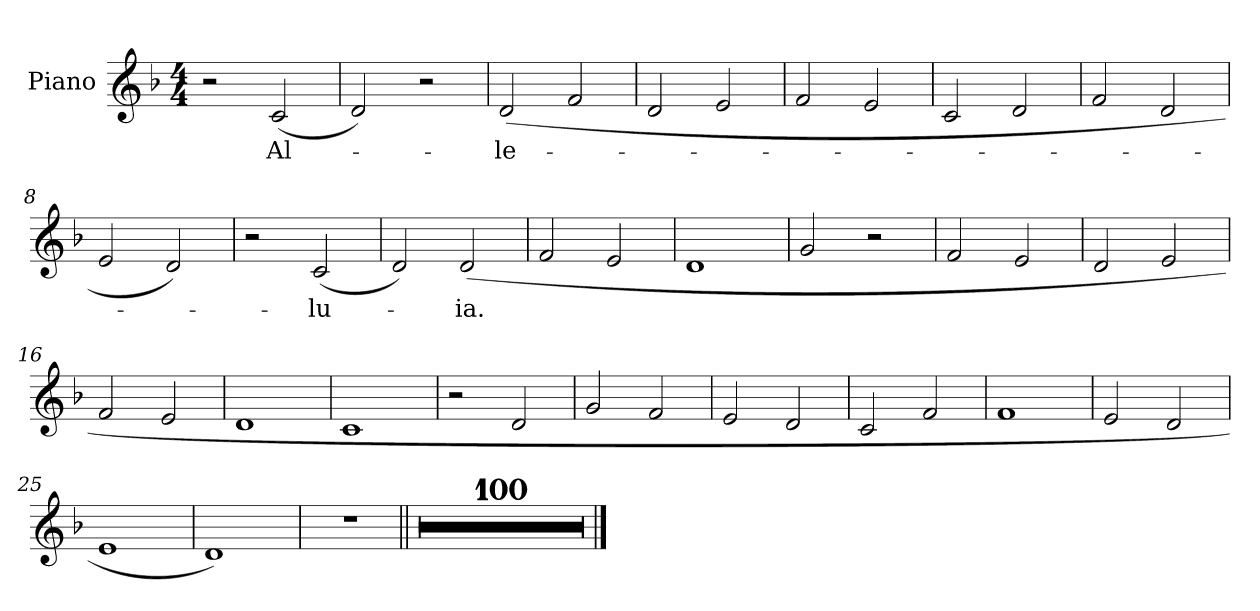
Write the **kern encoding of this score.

**kern	**text
*part1	*part1
*staff1	*staff1
*I"Piano	*
*I'Pno.	*
*clefG2	*
*k[b-]	*
*M4/4	*
=1	=1
2r	.
(>2c/	Al-
=2	=2
2d/)	.
2r	.
=3	=3
(>2d/	-le-
2f/	.
=4	=4
2d/	.
2e/	.
=5	=5
2f/	.
2e/	.
=6	=6
2c/	.
2d/	.
=7	=7
2f/	.
2d/	.
=8	=8
2e/	.
2d/)	.
=9	=9
2r	.
(>2c/	-lu-
=10	=10
2d/)	.
(>2d/	-ia.
!!LO:LB:g=z
=11	=11
2f/	.
2e/	.
=12	=12
1d	.
=13	=13
2g/	.
2r	.
=14	=14
2f/	.
2e/	.
=15	=15
2d/	.
2e/	.
=16	=16
2f/	.
2e/	.
=17	=17
1d	.
=18	=18
1c	.
=19	=19
2r	.
2d/	.
=20	=20
2g/	.
2f/	.
=21	=21
2e/	.
2d/	.
!!LO:LB:g=z
=22	=22
2c/	.
2f/	.
=23	=23
1f	.
=24	=24
2e/	.
2d/	.
=25	=25
1e	.
=26	=26
1d)	.
=27	=27
1r	.
=28||	=28||
1r	.
=29	=29
1r	.
=30	=30
1r	.
=31	=31
1r	.
=32	=32
1r	.
=33	=33
1r	.
!!LO:LB:g=z
=34	=34
1r	.
=35	=35
1r	.
=36	=36
1r	.
=37	=37
1r	.
=38	=38
1r	.
=39	=39
1r	.
=40	=40
1r	.
=41	=41
1r	.
=42	=42
1r	.
=43	=43
1r	.
=44	=44
1r	.
=45	=45
1r	.
!!LO:LB:g=z
=46	=46
1r	.
=47	=47
1r	.
=48	=48
1r	.
=49	=49
1r	.
=50	=50
1r	.
=51	=51
1r	.
=52	=52
1r	.
=53	=53
1r	.
=54	=54
1r	.
=55	=55
1r	.
=56	=56
1r	.
=57	=57
1r	.
!!LO:LB:g=z
=58	=58
1r	.
=59	=59
1r	.
=60	=60
1r	.
=61	=61
1r	.
=62	=62
1r	.
=63	=63
1r	.
=64	=64
1r	.
=65	=65
1r	.
=66	=66
1r	.
=67	=67
1r	.
=68	=68
1r	.
=69	=69
1r	.
!!LO:LB:g=z
=70	=70
1r	.
=71	=71
1r	.
=72	=72
1r	.
=73	=73
1r	.
=74	=74
1r	.
=75	=75
1r	.
=76	=76
1r	.
=77	=77
1r	.
=78	=78
1r	.
=79	=79
1r	.
=80	=80
1r	.
=81	=81
1r	.
!!LO:LB:g=z
=82	=82
1r	.
=83	=83
1r	.
=84	=84
1r	.
=85	=85
1r	.
=86	=86
1r	.
=87	=87
1r	.
=88	=88
1r	.
=89	=89
1r	.
=90	=90
1r	.
=91	=91
1r	.
=92	=92
1r	.
=93	=93
1r	.
!!LO:LB:g=z
=94	=94
1r	.
=95	=95
1r	.
=96	=96
1r	.
=97	=97
1r	.
=98	=98
1r	.
=99	=99
1r	.
=100	=100
1r	.
=101	=101
1r	.
=102	=102
1r	.
=103	=103
1r	.
=104	=104
1r	.
=105	=105
1r	.
!!LO:PB:g=z
=106	=106
1r	.
=107	=107
1r	.
=108	=108
1r	.
=109	=109
1r	.
=110	=110
1r	.
=111	=111
1r	.
=112	=112
1r	.
=113	=113
1r	.
=114	=114
1r	.
=115	=115
1r	.
=116	=116
1r	.
=117	=117
1r	.
!!LO:LB:g=z
=118	=118
1r	.
=119	=119
1r	.
=120	=120
1r	.
=121	=121
1r	.
=122	=122
1r	.
=123	=123
1r	.
=124	=124
1r	.
=125	=125
1r	.
=126	=126
1r	.
=127	=127
1r	.
==	==
*-	*-
